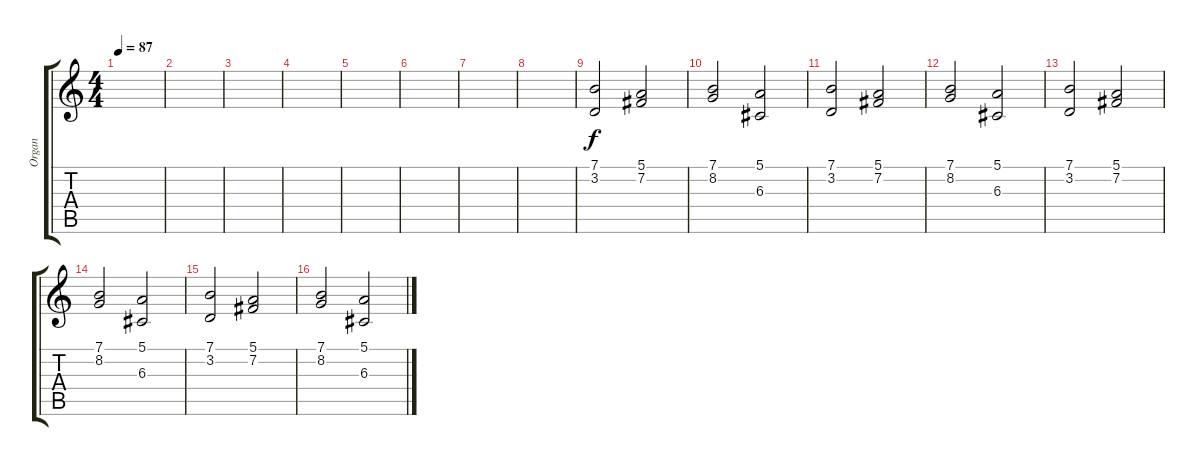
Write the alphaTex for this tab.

\track ("Organ" "Organ") {instrument churchorgan}
\staff {score tabs}
\tuning (E4 B3 G3 D3 A2 E2) {hide}
\ts (4 4)
\tempo 87
\clef g2
\ks c
|
|
|
|
|
|
|
|
(7.1 3.2).2 (5.1 7.2).2 |
(7.1 8.2).2 (5.1 6.3).2 |
(7.1 3.2).2 (5.1 7.2).2 |
(7.1 8.2).2 (5.1 6.3).2 |
(7.1 3.2).2 (5.1 7.2).2 |
(7.1 8.2).2 (5.1 6.3).2 |
(7.1 3.2).2 (5.1 7.2).2 |
(7.1 8.2).2 (5.1 6.3).2
